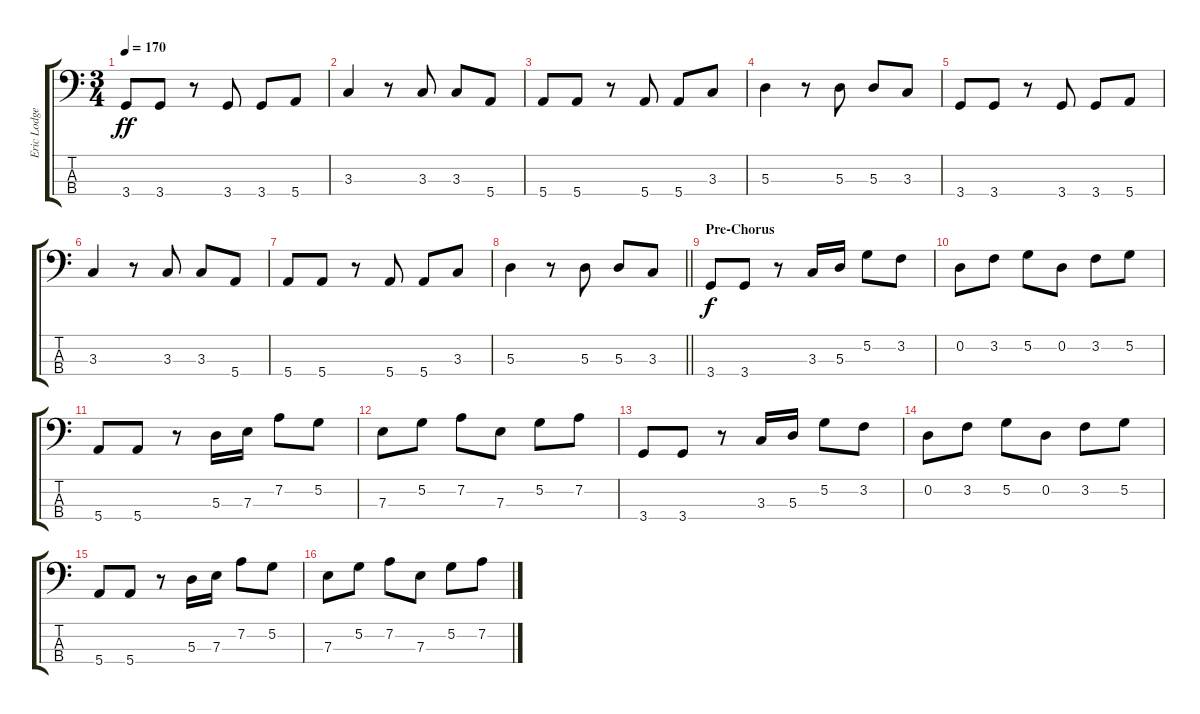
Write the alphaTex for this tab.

\track ("Eric Lodge (Bass)" "Eric Lodge") {instrument electricbasspick}
\staff {score tabs}
\tuning (G2 D2 A1 E1) {hide}
\ts (3 4)
\tempo 170
\clef f4
\ks c
3.4.8{dy ff} 3.4.8 r.8 3.4.8 3.4.8 5.4.8 |
3.3.4 r.8 3.3.8 3.3.8 5.4.8 |
5.4.8 5.4.8 r.8 5.4.8 5.4.8 3.3.8 |
5.3.4 r.8 5.3.8 5.3.8 3.3.8 |
3.4.8 3.4.8 r.8 3.4.8 3.4.8 5.4.8 |
3.3.4 r.8 3.3.8 3.3.8 5.4.8 |
5.4.8 5.4.8 r.8 5.4.8 5.4.8 3.3.8 |
\barLineRight lightlight
5.3.4 r.8 5.3.8 5.3.8 3.3.8 |
\section ("" "Pre-Chorus")
3.4.8{dy f} 3.4.8 r.8 3.3.16 5.3.16 5.2.8 3.2.8 |
0.2.8 3.2.8 5.2.8 0.2.8 3.2.8 5.2.8 |
5.4.8 5.4.8 r.8 5.3.16 7.3.16 7.2.8 5.2.8 |
7.3.8 5.2.8 7.2.8 7.3.8 5.2.8 7.2.8 |
3.4.8 3.4.8 r.8 3.3.16 5.3.16 5.2.8 3.2.8 |
0.2.8 3.2.8 5.2.8 0.2.8 3.2.8 5.2.8 |
5.4.8 5.4.8 r.8 5.3.16 7.3.16 7.2.8 5.2.8 |
7.3.8 5.2.8 7.2.8 7.3.8 5.2.8 7.2.8
